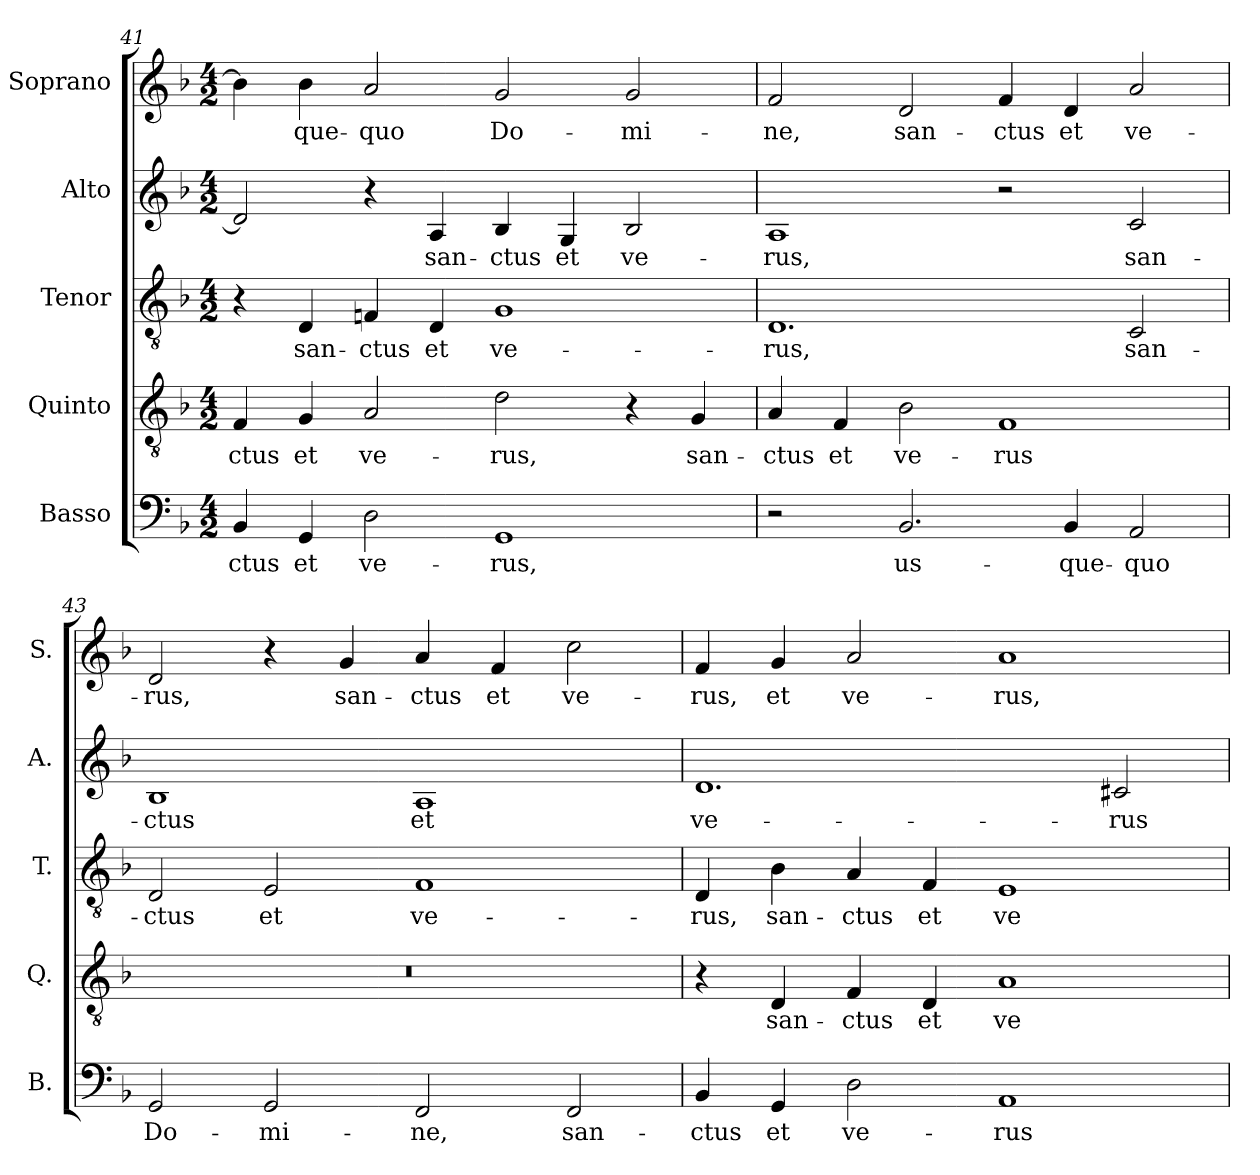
**kern	**text	**kern	**text	**kern	**text	**kern	**text	**kern	**text
*part5	*part5	*part4	*part4	*part3	*part3	*part2	*part2	*part1	*part1
*staff5	*staff5	*staff4	*staff4	*staff3	*staff3	*staff2	*staff2	*staff1	*staff1
*I"Basso	*	*I"Quinto	*	*I"Tenor	*	*I"Alto	*	*I"Soprano	*
*I'B.	*	*I'Q.	*	*I'T.	*	*I'A.	*	*I'S.	*
!!LO:LB:g=z
*clefF4	*	*clefGv2	*	*clefGv2	*	*clefG2	*	*clefG2	*
*	*	*ITrd7c12	*	*ITrd7c12	*	*	*	*	*
*k[b-]	*	*k[b-]	*	*k[b-]	*	*k[b-]	*	*k[b-]	*
*F:	*	*F:	*	*F:	*	*F:	*	*F:	*
*M4/2	*	*M4/2	*	*M4/2	*	*M4/2	*	*M4/2	*
=41	=41	=41	=41	=41	=41	=41	=41	=41	=41
!	!LO:LY:b:color=#000000	!	!	!	!	!	!	!	!
!	!	!	!LO:LY:b:color=#000000	!	!	!	!	!	!
4BB-i/	-ctus	4FFi/	-ctus	4r	.	2di/]	.	4b-i\]	.
!	!LO:LY:b:color=#000000	!	!	!	!	!	!	!	!
!	!	!	!LO:LY:b:color=#000000	!	!	!	!	!	!
!	!	!	!	!	!LO:LY:b:color=#000000	!	!	!	!
!	!	!	!	!	!	!	!	!	!LO:LY:b:color=#000000
4GGi/	et	4GGi/	et	4DDi/	san-	.	.	4b-i\	-que-
!	!LO:LY:b:color=#000000	!	!	!	!	!	!	!	!
!	!	!	!LO:LY:b:color=#000000	!	!	!	!	!	!
!	!	!	!	!	!LO:LY:b:color=#000000	!	!	!	!
!	!	!	!	!	!	!	!	!	!LO:LY:b:color=#000000
2Di\	ve-	2AAi/	ve-	4FFni/	-ctus	4r	.	2ai/	-quo
!	!	!	!	!	!LO:LY:b:color=#000000	!	!	!	!
!	!	!	!	!	!	!	!LO:LY:b:color=#000000	!	!
.	.	.	.	4DDi/	et	4Ai/	san-	.	.
!	!LO:LY:b:color=#000000	!	!	!	!	!	!	!	!
!	!	!	!LO:LY:b:color=#000000	!	!	!	!	!	!
!	!	!	!	!	!LO:LY:b:color=#000000	!	!	!	!
!	!	!	!	!	!	!	!LO:LY:b:color=#000000	!	!
!	!	!	!	!	!	!	!	!	!LO:LY:b:color=#000000
1GGi	-rus,	2Di\	-rus,	1GGi	ve-	4B-i/	-ctus	2gi/	Do-
!	!	!	!	!	!	!	!LO:LY:b:color=#000000	!	!
.	.	.	.	.	.	4Gi/	et	.	.
!	!	!	!	!	!	!	!LO:LY:b:color=#000000	!	!
!	!	!	!	!	!	!	!	!	!LO:LY:b:color=#000000
.	.	4r	.	.	.	2B-i/	ve-	2gi/	-mi-
!	!	!	!LO:LY:b:color=#000000	!	!	!	!	!	!
.	.	4GGi/	san-	.	.	.	.	.	.
=42	=42	=42	=42	=42	=42	=42	=42	=42	=42
!	!	!	!LO:LY:b:color=#000000	!	!	!	!	!	!
!	!	!	!	!	!LO:LY:b:color=#000000	!	!	!	!
!	!	!	!	!	!	!	!LO:LY:b:color=#000000	!	!
!	!	!	!	!	!	!	!	!	!LO:LY:b:color=#000000
2r	.	4AAi/	-ctus	1.DDi	-rus,	1Ai	-rus,	2fi/	-ne,
!	!	!	!LO:LY:b:color=#000000	!	!	!	!	!	!
.	.	4FFi/	et	.	.	.	.	.	.
!	!LO:LY:b:color=#000000	!	!	!	!	!	!	!	!
!	!	!	!LO:LY:b:color=#000000	!	!	!	!	!	!
!	!	!	!	!	!	!	!	!	!LO:LY:b:color=#000000
2.BB-i/	us-	2BB-i\	ve-	.	.	.	.	2di/	san-
!	!	!	!LO:LY:b:color=#000000	!	!	!	!	!	!
!	!	!	!	!	!	!	!	!	!LO:LY:b:color=#000000
.	.	1FFi	-rus	.	.	2r	.	4fi/	-ctus
!	!LO:LY:b:color=#000000	!	!	!	!	!	!	!	!
!	!	!	!	!	!	!	!	!	!LO:LY:b:color=#000000
4BB-i/	-que-	.	.	.	.	.	.	4di/	et
!	!LO:LY:b:color=#000000	!	!	!	!	!	!	!	!
!	!	!	!	!	!LO:LY:b:color=#000000	!	!	!	!
!	!	!	!	!	!	!	!LO:LY:b:color=#000000	!	!
!	!	!	!	!	!	!	!	!	!LO:LY:b:color=#000000
2AAi/	-quo	.	.	2CCi/	san-	2ci/	san-	2ai/	ve-
=43	=43	=43	=43	=43	=43	=43	=43	=43	=43
!	!LO:LY:b:color=#000000	!LO:N:vis=1	!	!	!	!	!	!	!
!	!	!	!	!	!LO:LY:b:color=#000000	!	!	!	!
!	!	!	!	!	!	!	!LO:LY:b:color=#000000	!	!
!	!	!	!	!	!	!	!	!	!LO:LY:b:color=#000000
2GGi/	Do-	0r	.	2DDi/	-ctus	1B-i	-ctus	2di/	-rus,
!	!LO:LY:b:color=#000000	!	!	!	!	!	!	!	!
!	!	!	!	!	!LO:LY:b:color=#000000	!	!	!	!
2GGi/	-mi-	.	.	2EEi/	et	.	.	4r	.
!	!	!	!	!	!	!	!	!	!LO:LY:b:color=#000000
.	.	.	.	.	.	.	.	4gi/	san-
!	!LO:LY:b:color=#000000	!	!	!	!	!	!	!	!
!	!	!	!	!	!LO:LY:b:color=#000000	!	!	!	!
!	!	!	!	!	!	!	!LO:LY:b:color=#000000	!	!
!	!	!	!	!	!	!	!	!	!LO:LY:b:color=#000000
2FFi/	-ne,	.	.	1FFi	ve-	1Ai	et	4ai/	-ctus
!	!	!	!	!	!	!	!	!	!LO:LY:b:color=#000000
.	.	.	.	.	.	.	.	4fi/	et
!	!LO:LY:b:color=#000000	!	!	!	!	!	!	!	!
!	!	!	!	!	!	!	!	!	!LO:LY:b:color=#000000
2FFi/	san-	.	.	.	.	.	.	2cci\	ve-
=44	=44	=44	=44	=44	=44	=44	=44	=44	=44
!	!LO:LY:b:color=#000000	!	!	!	!	!	!	!	!
!	!	!	!	!	!LO:LY:b:color=#000000	!	!	!	!
!	!	!	!	!	!	!	!LO:LY:b:color=#000000	!	!
!	!	!	!	!	!	!	!	!	!LO:LY:b:color=#000000
4BB-i/	-ctus	4r	.	4DDi/	-rus,	1.di	ve-	4fi/	-rus,
!	!LO:LY:b:color=#000000	!	!	!	!	!	!	!	!
!	!	!	!LO:LY:b:color=#000000	!	!	!	!	!	!
!	!	!	!	!	!LO:LY:b:color=#000000	!	!	!	!
!	!	!	!	!	!	!	!	!	!LO:LY:b:color=#000000
4GGi/	et	4DDi/	san-	4BB-i\	san-	.	.	4gi/	et
!	!LO:LY:b:color=#000000	!	!	!	!	!	!	!	!
!	!	!	!LO:LY:b:color=#000000	!	!	!	!	!	!
!	!	!	!	!	!LO:LY:b:color=#000000	!	!	!	!
!	!	!	!	!	!	!	!	!	!LO:LY:b:color=#000000
2Di\	ve-	4FFi/	-ctus	4AAi/	-ctus	.	.	2ai/	ve-
!	!	!	!LO:LY:b:color=#000000	!	!	!	!	!	!
!	!	!	!	!	!LO:LY:b:color=#000000	!	!	!	!
.	.	4DDi/	et	4FFi/	et	.	.	.	.
!	!LO:LY:b:color=#000000	!	!	!	!	!	!	!	!
!	!	!	!LO:LY:b:color=#000000	!	!	!	!	!	!
!	!	!	!	!	!LO:LY:b:color=#000000	!	!	!	!
!	!	!	!	!	!	!	!	!	!LO:LY:b:color=#000000
1AAi	-rus	1AAi	ve-	1EEi	ve-	.	.	1ai	-rus,
!	!	!	!	!	!	!	!LO:LY:b:color=#000000	!	!
.	.	.	.	.	.	2c#Xi/	-rus	.	.
=	=	=	=	=	=	=	=	=	=
*-	*-	*-	*-	*-	*-	*-	*-	*-	*-
